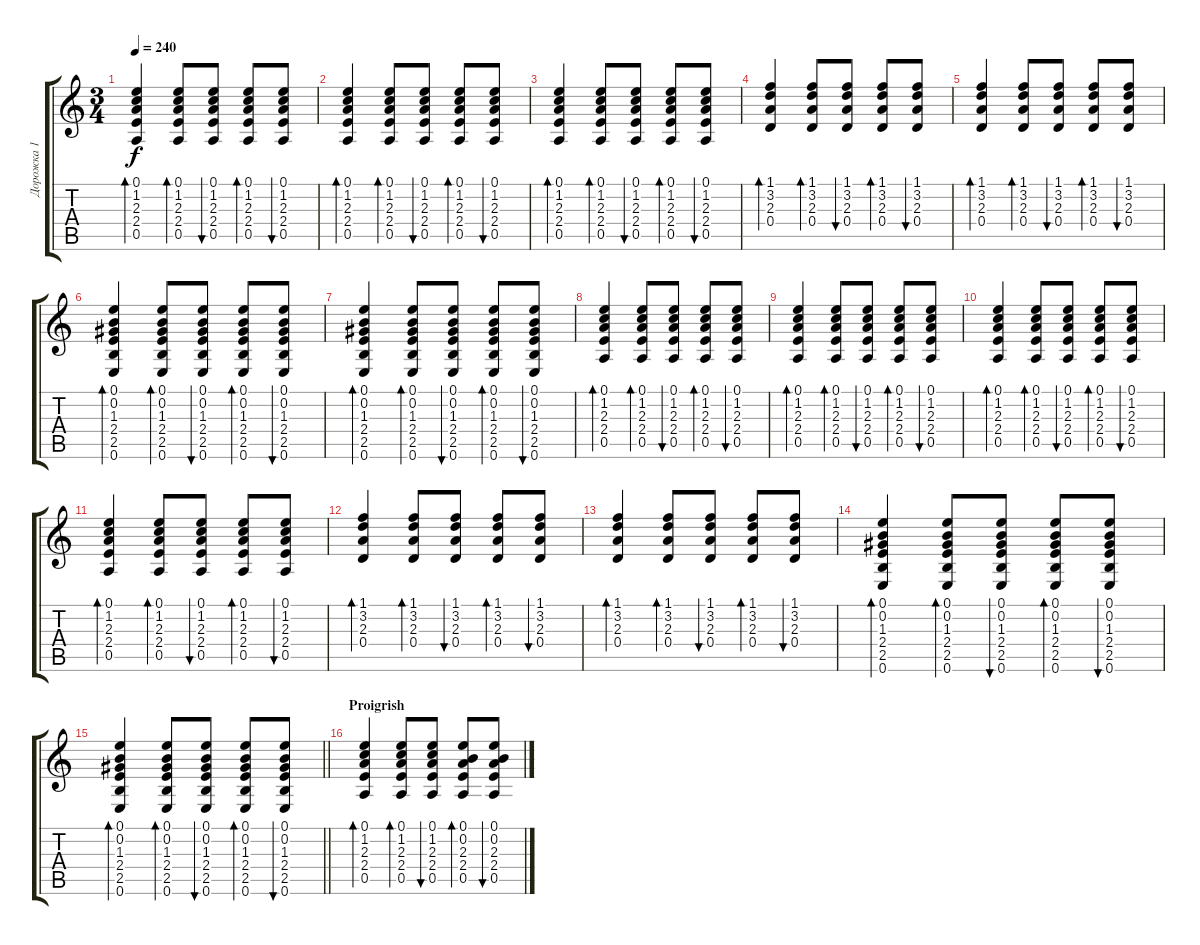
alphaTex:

\track ("Дорожка 1" "Дорожка 1") {instrument acousticguitarsteel}
\staff {score tabs}
\tuning (E4 B3 G3 D3 A2 E2) {hide}
\ts (3 4)
\tempo 240
\clef g2
\ks c
(0.1 1.2 2.3 2.4 0.5).4{bd 60 dy f} (0.1 1.2 2.3 2.4 0.5).8{bd 60} (0.1 1.2 2.3 2.4 0.5).8{bu 60} (0.1 1.2 2.3 2.4 0.5).8{bd 60} (0.1 1.2 2.3 2.4 0.5).8{bu 60} |
(0.1 1.2 2.3 2.4 0.5).4{bd 60} (0.1 1.2 2.3 2.4 0.5).8{bd 60} (0.1 1.2 2.3 2.4 0.5).8{bu 60} (0.1 1.2 2.3 2.4 0.5).8{bd 60} (0.1 1.2 2.3 2.4 0.5).8{bu 60} |
(0.1 1.2 2.3 2.4 0.5).4{bd 60} (0.1 1.2 2.3 2.4 0.5).8{bd 60} (0.1 1.2 2.3 2.4 0.5).8{bu 60} (0.1 1.2 2.3 2.4 0.5).8{bd 60} (0.1 1.2 2.3 2.4 0.5).8{bu 60} |
(1.1 3.2 2.3 0.4).4{bd 60} (1.1 3.2 2.3 0.4).8{bd 60} (1.1 3.2 2.3 0.4).8{bu 60} (1.1 3.2 2.3 0.4).8{bd 60} (1.1 3.2 2.3 0.4).8{bu 60} |
(1.1 3.2 2.3 0.4).4{bd 60} (1.1 3.2 2.3 0.4).8{bd 60} (1.1 3.2 2.3 0.4).8{bu 60} (1.1 3.2 2.3 0.4).8{bd 60} (1.1 3.2 2.3 0.4).8{bu 60} |
(0.1 0.2 1.3 2.4 2.5 0.6).4{bd 60} (0.1 0.2 1.3 2.4 2.5 0.6).8{bd 60} (0.1 0.2 1.3 2.4 2.5 0.6).8{bu 60} (0.1 0.2 1.3 2.4 2.5 0.6).8{bd 60} (0.1 0.2 1.3 2.4 2.5 0.6).8{bu 60} |
(0.1 0.2 1.3 2.4 2.5 0.6).4{bd 60} (0.1 0.2 1.3 2.4 2.5 0.6).8{bd 60} (0.1 0.2 1.3 2.4 2.5 0.6).8{bu 60} (0.1 0.2 1.3 2.4 2.5 0.6).8{bd 60} (0.1 0.2 1.3 2.4 2.5 0.6).8{bu 60} |
(0.1 1.2 2.3 2.4 0.5).4{bd 60} (0.1 1.2 2.3 2.4 0.5).8{bd 60} (0.1 1.2 2.3 2.4 0.5).8{bu 60} (0.1 1.2 2.3 2.4 0.5).8{bd 60} (0.1 1.2 2.3 2.4 0.5).8{bu 60} |
(0.1 1.2 2.3 2.4 0.5).4{bd 60} (0.1 1.2 2.3 2.4 0.5).8{bd 60} (0.1 1.2 2.3 2.4 0.5).8{bu 60} (0.1 1.2 2.3 2.4 0.5).8{bd 60} (0.1 1.2 2.3 2.4 0.5).8{bu 60} |
(0.1 1.2 2.3 2.4 0.5).4{bd 60} (0.1 1.2 2.3 2.4 0.5).8{bd 60} (0.1 1.2 2.3 2.4 0.5).8{bu 60} (0.1 1.2 2.3 2.4 0.5).8{bd 60} (0.1 1.2 2.3 2.4 0.5).8{bu 60} |
(0.1 1.2 2.3 2.4 0.5).4{bd 60} (0.1 1.2 2.3 2.4 0.5).8{bd 60} (0.1 1.2 2.3 2.4 0.5).8{bu 60} (0.1 1.2 2.3 2.4 0.5).8{bd 60} (0.1 1.2 2.3 2.4 0.5).8{bu 60} |
(1.1 3.2 2.3 0.4).4{bd 60} (1.1 3.2 2.3 0.4).8{bd 60} (1.1 3.2 2.3 0.4).8{bu 60} (1.1 3.2 2.3 0.4).8{bd 60} (1.1 3.2 2.3 0.4).8{bu 60} |
(1.1 3.2 2.3 0.4).4{bd 60} (1.1 3.2 2.3 0.4).8{bd 60} (1.1 3.2 2.3 0.4).8{bu 60} (1.1 3.2 2.3 0.4).8{bd 60} (1.1 3.2 2.3 0.4).8{bu 60} |
(0.1 0.2 1.3 2.4 2.5 0.6).4{bd 60} (0.1 0.2 1.3 2.4 2.5 0.6).8{bd 60} (0.1 0.2 1.3 2.4 2.5 0.6).8{bu 60} (0.1 0.2 1.3 2.4 2.5 0.6).8{bd 60} (0.1 0.2 1.3 2.4 2.5 0.6).8{bu 60} |
\barLineRight lightlight
(0.1 0.2 1.3 2.4 2.5 0.6).4{bd 60} (0.1 0.2 1.3 2.4 2.5 0.6).8{bd 60} (0.1 0.2 1.3 2.4 2.5 0.6).8{bu 60} (0.1 0.2 1.3 2.4 2.5 0.6).8{bd 60} (0.1 0.2 1.3 2.4 2.5 0.6).8{bu 60} |
\section ("" "Proigrish")
(0.1 1.2 2.3 2.4 0.5).4{bd 60} (0.1 1.2 2.3 2.4 0.5).8{bd 60} (0.1 1.2 2.3 2.4 0.5).8{bu 60} (0.1 0.2 2.3 2.4 0.5).8{bd 60} (0.1 0.2 2.3 2.4 0.5).8{bu 60}
